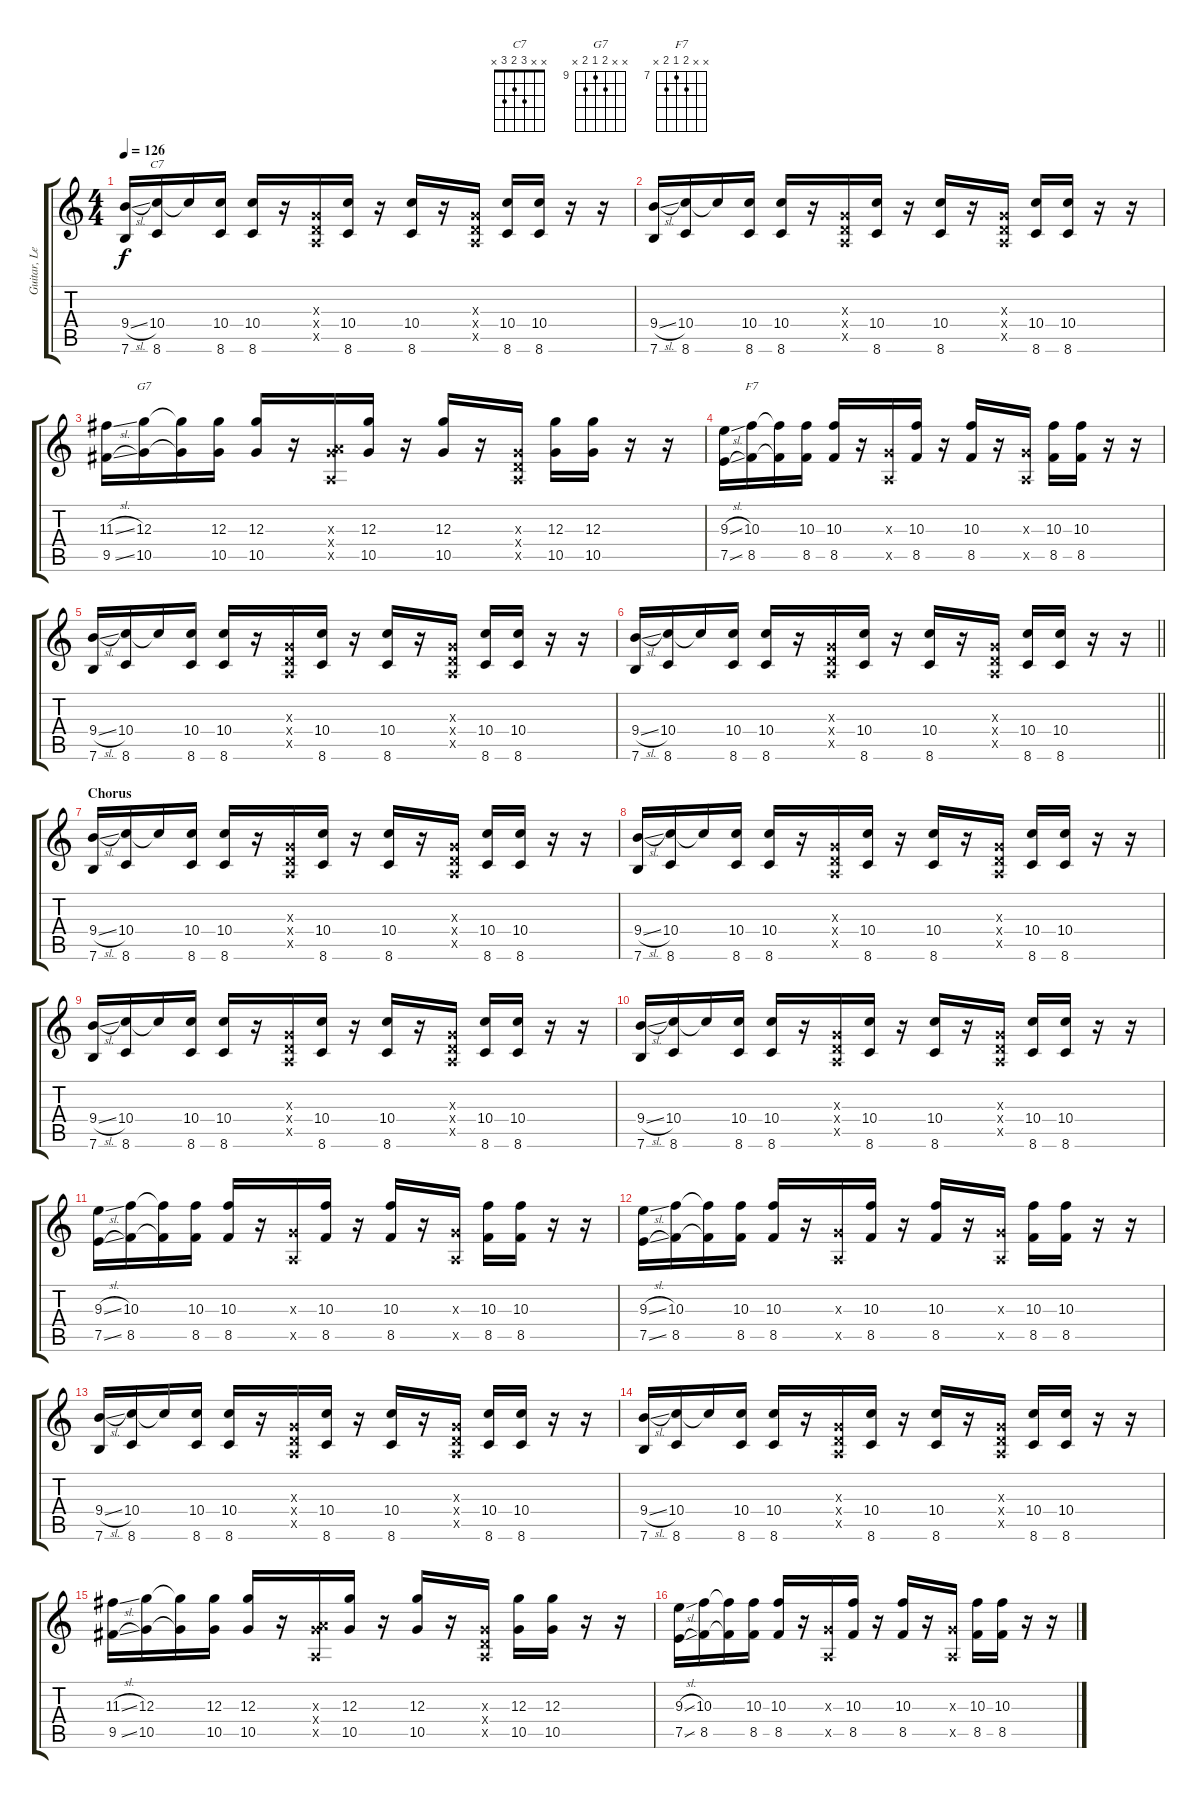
\track ("Guitar, Lead" "Guitar, Le") {instrument distortionguitar}
\staff {score tabs}
\tuning (E4 B3 G3 D3 A2 E2) {hide}
\chord ("C7" x x 3 2 3 x)
\chord ("G7" x x 10 9 10 x) {firstfret 9}
\chord ("F7" x x 8 7 8 x) {firstfret 7}
\ts (4 4)
\tempo 126
\clef g2
\ks c
(9.4{sl} 7.6).16{dy f} (10.4 8.6).16{ch "C7"} 10.4{t}.16 (10.4 8.6).16 (10.4 8.6).16 r.16 (0.3{x} 0.4{x} 0.5{x}).16 (10.4 8.6).16 r.16 (10.4 8.6).16 r.16 (0.3{x} 0.4{x} 0.5{x}).16 (10.4 8.6).16 (10.4 8.6).16 r.16 r.16 |
(9.4{sl} 7.6).16 (10.4 8.6).16 10.4{t}.16 (10.4 8.6).16 (10.4 8.6).16 r.16 (0.3{x} 0.4{x} 0.5{x}).16 (10.4 8.6).16 r.16 (10.4 8.6).16 r.16 (0.3{x} 0.4{x} 0.5{x}).16 (10.4 8.6).16 (10.4 8.6).16 r.16 r.16 |
(11.3{sl} 9.5{sl}).16 (12.3 10.5).16{ch "G7"} (12.3{t} 10.5{t}).16 (12.3 10.5).16 (12.3 10.5).16 r.16 (0.3{x} 7.4{x} 0.5{x}).16 (12.3 10.5).16 r.16 (12.3 10.5).16 r.16 (0.3{x} 0.4{x} 0.5{x}).16 (12.3 10.5).16 (12.3 10.5).16 r.16 r.16 |
(9.3{sl} 7.5{sl}).16 (10.3 8.5).16{ch "F7"} (10.3{t} 8.5{t}).16 (10.3 8.5).16 (10.3 8.5).16 r.16 (0.3{x} 0.5{x}).16 (10.3 8.5).16 r.16 (10.3 8.5).16 r.16 (0.3{x} 0.5{x}).16 (10.3 8.5).16 (10.3 8.5).16 r.16 r.16 |
(9.4{sl} 7.6).16 (10.4 8.6).16 10.4{t}.16 (10.4 8.6).16 (10.4 8.6).16 r.16 (0.3{x} 0.4{x} 0.5{x}).16 (10.4 8.6).16 r.16 (10.4 8.6).16 r.16 (0.3{x} 0.4{x} 0.5{x}).16 (10.4 8.6).16 (10.4 8.6).16 r.16 r.16 |
\barLineRight lightlight
(9.4{sl} 7.6).16 (10.4 8.6).16 10.4{t}.16 (10.4 8.6).16 (10.4 8.6).16 r.16 (0.3{x} 0.4{x} 0.5{x}).16 (10.4 8.6).16 r.16 (10.4 8.6).16 r.16 (0.3{x} 0.4{x} 0.5{x}).16 (10.4 8.6).16 (10.4 8.6).16 r.16 r.16 |
\section ("" "Chorus")
(9.4{sl} 7.6).16 (10.4 8.6).16 10.4{t}.16 (10.4 8.6).16 (10.4 8.6).16 r.16 (0.3{x} 0.4{x} 0.5{x}).16 (10.4 8.6).16 r.16 (10.4 8.6).16 r.16 (0.3{x} 0.4{x} 0.5{x}).16 (10.4 8.6).16 (10.4 8.6).16 r.16 r.16 |
(9.4{sl} 7.6).16 (10.4 8.6).16 10.4{t}.16 (10.4 8.6).16 (10.4 8.6).16 r.16 (0.3{x} 0.4{x} 0.5{x}).16 (10.4 8.6).16 r.16 (10.4 8.6).16 r.16 (0.3{x} 0.4{x} 0.5{x}).16 (10.4 8.6).16 (10.4 8.6).16 r.16 r.16 |
(9.4{sl} 7.6).16 (10.4 8.6).16 10.4{t}.16 (10.4 8.6).16 (10.4 8.6).16 r.16 (0.3{x} 0.4{x} 0.5{x}).16 (10.4 8.6).16 r.16 (10.4 8.6).16 r.16 (0.3{x} 0.4{x} 0.5{x}).16 (10.4 8.6).16 (10.4 8.6).16 r.16 r.16 |
(9.4{sl} 7.6).16 (10.4 8.6).16 10.4{t}.16 (10.4 8.6).16 (10.4 8.6).16 r.16 (0.3{x} 0.4{x} 0.5{x}).16 (10.4 8.6).16 r.16 (10.4 8.6).16 r.16 (0.3{x} 0.4{x} 0.5{x}).16 (10.4 8.6).16 (10.4 8.6).16 r.16 r.16 |
(9.3{sl} 7.5{sl}).16 (10.3 8.5).16 (10.3{t} 8.5{t}).16 (10.3 8.5).16 (10.3 8.5).16 r.16 (0.3{x} 0.5{x}).16 (10.3 8.5).16 r.16 (10.3 8.5).16 r.16 (0.3{x} 0.5{x}).16 (10.3 8.5).16 (10.3 8.5).16 r.16 r.16 |
(9.3{sl} 7.5{sl}).16 (10.3 8.5).16 (10.3{t} 8.5{t}).16 (10.3 8.5).16 (10.3 8.5).16 r.16 (0.3{x} 0.5{x}).16 (10.3 8.5).16 r.16 (10.3 8.5).16 r.16 (0.3{x} 0.5{x}).16 (10.3 8.5).16 (10.3 8.5).16 r.16 r.16 |
(9.4{sl} 7.6).16 (10.4 8.6).16 10.4{t}.16 (10.4 8.6).16 (10.4 8.6).16 r.16 (0.3{x} 0.4{x} 0.5{x}).16 (10.4 8.6).16 r.16 (10.4 8.6).16 r.16 (0.3{x} 0.4{x} 0.5{x}).16 (10.4 8.6).16 (10.4 8.6).16 r.16 r.16 |
(9.4{sl} 7.6).16 (10.4 8.6).16 10.4{t}.16 (10.4 8.6).16 (10.4 8.6).16 r.16 (0.3{x} 0.4{x} 0.5{x}).16 (10.4 8.6).16 r.16 (10.4 8.6).16 r.16 (0.3{x} 0.4{x} 0.5{x}).16 (10.4 8.6).16 (10.4 8.6).16 r.16 r.16 |
(11.3{sl} 9.5{sl}).16 (12.3 10.5).16 (12.3{t} 10.5{t}).16 (12.3 10.5).16 (12.3 10.5).16 r.16 (0.3{x} 7.4{x} 0.5{x}).16 (12.3 10.5).16 r.16 (12.3 10.5).16 r.16 (0.3{x} 0.4{x} 0.5{x}).16 (12.3 10.5).16 (12.3 10.5).16 r.16 r.16 |
(9.3{sl} 7.5{sl}).16 (10.3 8.5).16 (10.3{t} 8.5{t}).16 (10.3 8.5).16 (10.3 8.5).16 r.16 (0.3{x} 0.5{x}).16 (10.3 8.5).16 r.16 (10.3 8.5).16 r.16 (0.3{x} 0.5{x}).16 (10.3 8.5).16 (10.3 8.5).16 r.16 r.16
